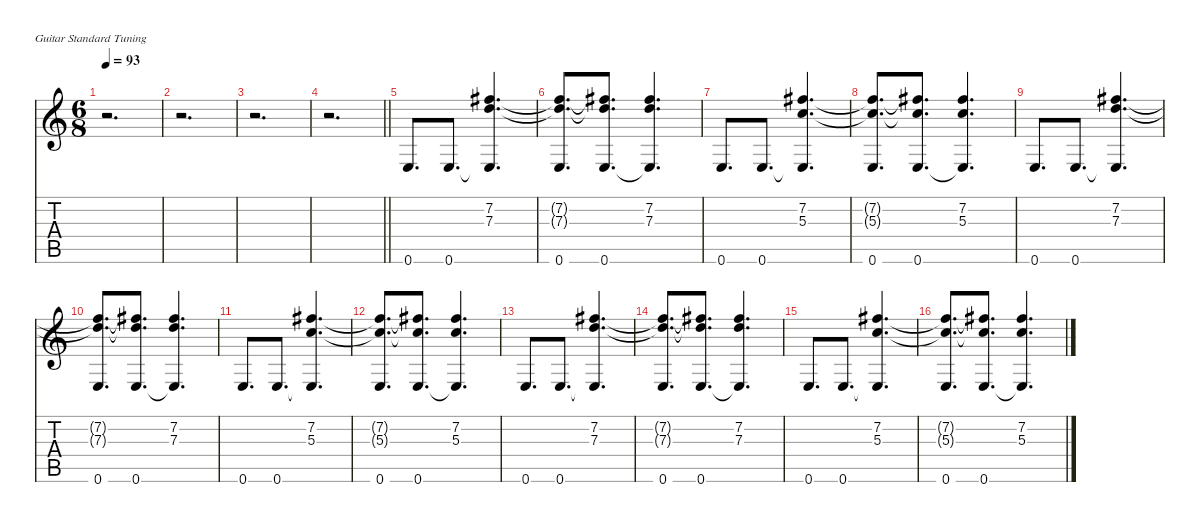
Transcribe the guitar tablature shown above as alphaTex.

\defaultSystemsLayout 4
\hideDynamics
\bracketExtendMode nobrackets
\singleTrackTrackNamePolicy hidden
\multiTrackTrackNamePolicy hidden
\firstSystemTrackNameMode fullname
\firstSystemTrackNameOrientation horizontal
\otherSystemsTrackNameOrientation horizontal
\track ("Rhythm Guitar 2 [Mikael Akerfeldt + Pete" "dist.guit.") {defaultSystemsLayout 4 instrument distortionguitar}
\staff {score tabs}
\tuning (E4 B3 G3 D3 A2 E2)
\ts (6 8)
\tempo 93
\clef g2
\ks c
r.2{d dy f beam Down} |
r.2{d beam Down} |
r.2{d beam Down} |
\barLineRight lightlight
r.2{d beam Down} |
0.6.8{d dy mf instrument acousticguitarsteel beam Up} 0.6.8{d beam Up} (7.2{acc #} 7.3 0.6{t}).4{d beam Up} |
(7.2{t acc #} 7.3{t} 0.6).8{d beam Up} (7.2{t acc #} 7.3{t} 0.6).8{d beam Up} (7.2{acc #} 7.3 0.6{t}).4{d beam Up} |
0.6.8{d beam Up} 0.6.8{d beam Up} (7.2{acc #} 5.3 0.6{t}).4{d beam Up} |
(7.2{t acc #} 5.3{t} 0.6).8{d beam Up} (7.2{t acc #} 5.3{t} 0.6).8{d beam Up} (7.2{acc #} 5.3 0.6{t}).4{d beam Up} |
0.6.8{d beam Up} 0.6.8{d beam Up} (7.2{acc #} 7.3 0.6{t}).4{d beam Up} |
(7.2{t acc #} 7.3{t} 0.6).8{d beam Up} (7.2{t acc #} 7.3{t} 0.6).8{d beam Up} (7.2{acc #} 7.3 0.6{t}).4{d beam Up} |
0.6.8{d beam Up} 0.6.8{d beam Up} (7.2{acc #} 5.3 0.6{t}).4{d beam Up} |
(7.2{t acc #} 5.3{t} 0.6).8{d beam Up} (7.2{t acc #} 5.3{t} 0.6).8{d beam Up} (7.2{acc #} 5.3 0.6{t}).4{d beam Up} |
0.6.8{d beam Up} 0.6.8{d beam Up} (7.2{acc #} 7.3 0.6{t}).4{d beam Up} |
(7.2{t acc #} 7.3{t} 0.6).8{d beam Up} (7.2{t acc #} 7.3{t} 0.6).8{d beam Up} (7.2{acc #} 7.3 0.6{t}).4{d beam Up} |
0.6.8{d beam Up} 0.6.8{d beam Up} (7.2{acc #} 5.3 0.6{t}).4{d beam Up} |
(7.2{t acc #} 5.3{t} 0.6).8{d beam Up} (7.2{t acc #} 5.3{t} 0.6).8{d beam Up} (7.2{acc #} 5.3 0.6{t}).4{d beam Up}
